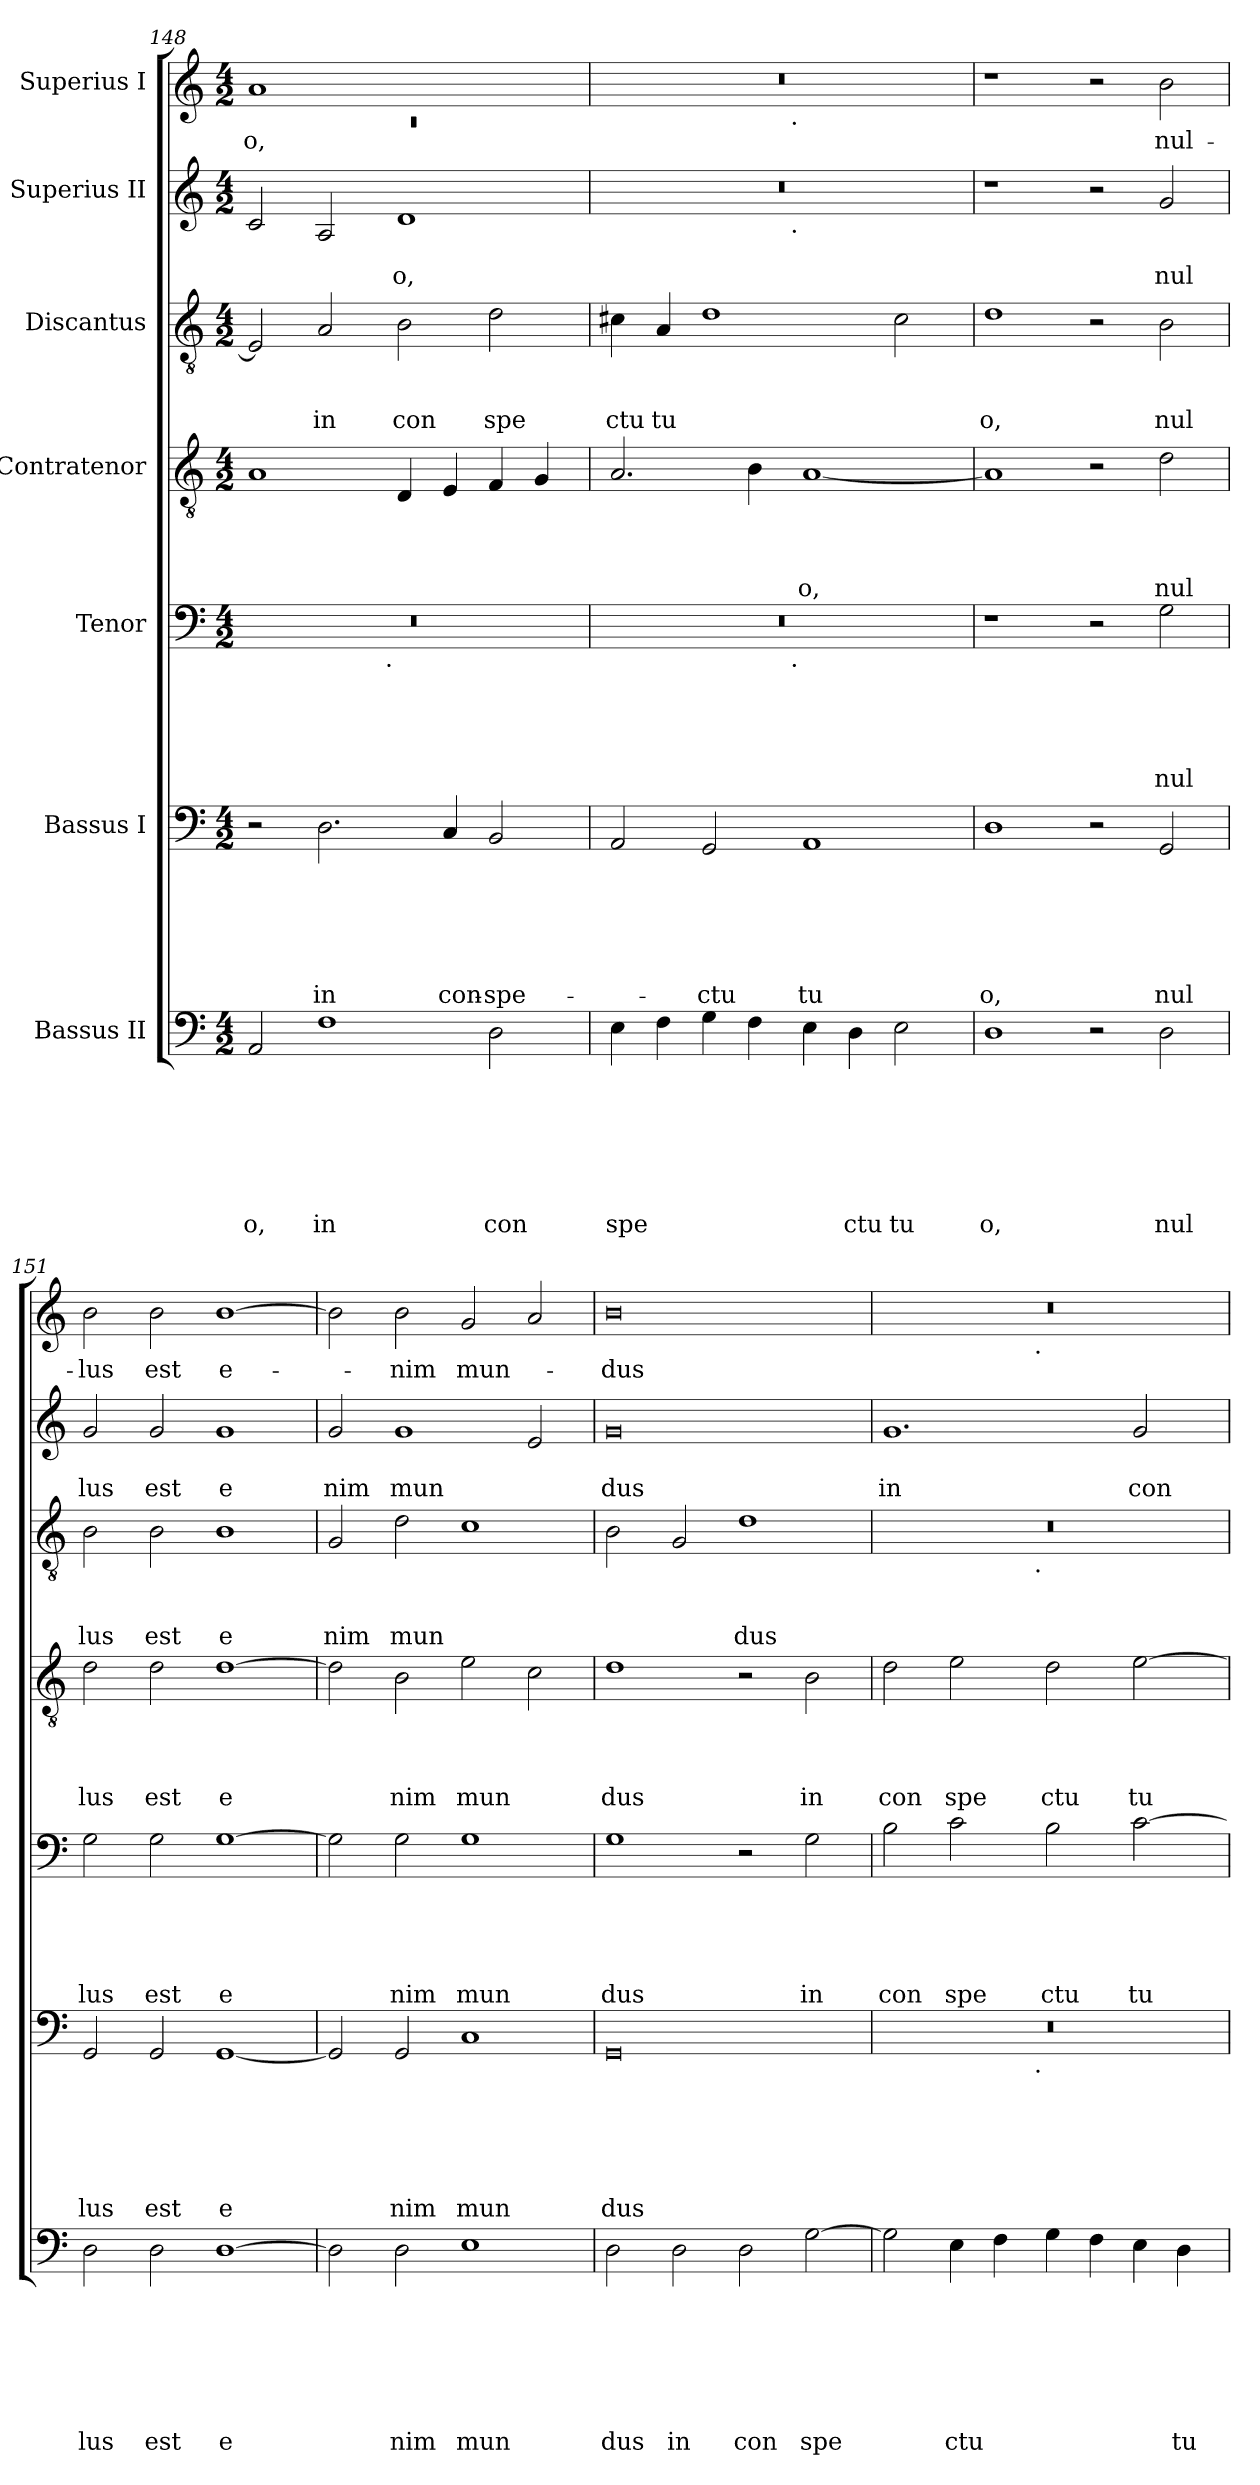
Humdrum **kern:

**kern	**text	**text	**text	**text	**text	**text	**text	**kern	**text	**text	**text	**text	**text	**text	**kern	**text	**text	**text	**text	**text	**kern	**text	**text	**text	**text	**kern	**text	**text	**text	**kern	**text	**text	**kern	**text
*part7	*part7	*part7	*part7	*part7	*part7	*part7	*part7	*part6	*part6	*part6	*part6	*part6	*part6	*part6	*part5	*part5	*part5	*part5	*part5	*part5	*part4	*part4	*part4	*part4	*part4	*part3	*part3	*part3	*part3	*part2	*part2	*part2	*part1	*part1
*staff7	*staff7	*staff7	*staff7	*staff7	*staff7	*staff7	*staff7	*staff6	*staff6	*staff6	*staff6	*staff6	*staff6	*staff6	*staff5	*staff5	*staff5	*staff5	*staff5	*staff5	*staff4	*staff4	*staff4	*staff4	*staff4	*staff3	*staff3	*staff3	*staff3	*staff2	*staff2	*staff2	*staff1	*staff1
*I"Bassus II	*	*	*	*	*	*	*	*I"Bassus I	*	*	*	*	*	*	*I"Tenor	*	*	*	*	*	*I"Contratenor	*	*	*	*	*I"Discantus	*	*	*	*I"Superius II	*	*	*I"Superius I	*
*clefF4	*	*	*	*	*	*	*	*clefF4	*	*	*	*	*	*	*clefF4	*	*	*	*	*	*clefGv2	*	*	*	*	*clefGv2	*	*	*	*clefG2	*	*	*clefG2	*
*k[]	*	*	*	*	*	*	*	*k[]	*	*	*	*	*	*	*k[]	*	*	*	*	*	*k[]	*	*	*	*	*k[]	*	*	*	*k[]	*	*	*k[]	*
*C:	*	*	*	*	*	*	*	*C:	*	*	*	*	*	*	*C:	*	*	*	*	*	*C:	*	*	*	*	*C:	*	*	*	*C:	*	*	*C:	*
*M4/2	*	*	*	*	*	*	*	*M4/2	*	*	*	*	*	*	*M4/2	*	*	*	*	*	*M4/2	*	*	*	*	*M4/2	*	*	*	*M4/2	*	*	*M4/2	*
=148	=148	=148	=148	=148	=148	=148	=148	=148	=148	=148	=148	=148	=148	=148	=148	=148	=148	=148	=148	=148	=148	=148	=148	=148	=148	=148	=148	=148	=148	=148	=148	=148	=148	=148
*	*	*	*	*	*	*	*	*	*	*	*	*	*	*	*	*	*	*	*	*	*	*	*	*	*	*	*	*	*	*	*	*	*^	*
!	!	!	!	!	!	!	!LO:LY:b	!	!	!	!	!	!	!	!	!	!	!	!	!	!	!	!	!	!	!	!	!	!	!	!	!	!	!LO:N:vis=1	!LO:LY:b
*	*	*	*	*	*	*	*	*	*	*	*	*	*	*	*^	*	*	*	*	*	*	*	*	*	*	*	*	*	*	*	*	*	*	*	*
2AA/	.	.	.	.	.	.	o,	2r	.	.	.	.	.	.	0r	2ryy	.	.	.	.	.	1A	.	.	.	.	2E/]	.	.	.	2c/	.	.	1a	0rc	o,
!	!	!	!	!	!	!	!LO:LY:b	!	!	!	!	!	!	!LO:LY:b	!	!	!	!	!	!	!	!	!	!	!	!	!	!	!	!LO:LY:b	!	!	!	!	!	!
1F	.	.	.	.	.	.	in	2.D\	.	.	.	.	.	in	.	4...ryy	.	.	.	.	.	.	.	.	.	.	2A/	.	.	in	2A/	.	.	.	.	.
!	!	!	!	!	!	!	!	!	!	!	!	!	!	!	!	!LO:TX:b:t=.	!	!	!	!	!	!	!	!	!	!	!	!	!	!	!	!	!	!	!	!
.	.	.	.	.	.	.	.	.	.	.	.	.	.	.	.	1ryy	.	.	.	.	.	.	.	.	.	.	.	.	.	.	.	.	.	.	.	.
!	!	!	!	!	!	!	!	!	!	!	!	!	!	!	!	!	!	!	!	!	!	!	!	!	!	!	!	!	!	!LO:LY:b	!	!	!LO:LY:b	!	!	!
.	.	.	.	.	.	.	.	.	.	.	.	.	.	.	.	.	.	.	.	.	.	4D/	.	.	.	.	2B\	.	.	con	1d	.	o,	1ryy	.	.
!	!	!	!	!	!	!	!	!	!	!	!	!	!	!LO:LY:b	!	!	!	!	!	!	!	!	!	!	!	!	!	!	!	!	!	!	!	!	!	!
.	.	.	.	.	.	.	.	4C/	.	.	.	.	.	con-	.	.	.	.	.	.	.	4E/	.	.	.	.	.	.	.	.	.	.	.	.	.	.
!	!	!	!	!	!	!	!LO:LY:b	!	!	!	!	!	!	!LO:LY:b	!	!	!	!	!	!	!	!	!	!	!	!	!	!	!	!LO:LY:b	!	!	!	!	!	!
2D\	.	.	.	.	.	.	con	2BB/	.	.	.	.	.	-spe-	.	.	.	.	.	.	.	4F/	.	.	.	.	2d\	.	.	spe	.	.	.	.	.	.
.	.	.	.	.	.	.	.	.	.	.	.	.	.	.	.	.	.	.	.	.	.	4G/	.	.	.	.	.	.	.	.	.	.	.	.	.	.
.	.	.	.	.	.	.	.	.	.	.	.	.	.	.	.	32ryy	.	.	.	.	.	.	.	.	.	.	.	.	.	.	.	.	.	.	.	.
!!LO:LB:g=z	!!
=149	=149	=149	=149	=149	=149	=149	=149	=149	=149	=149	=149	=149	=149	=149	=149	=149	=149	=149	=149	=149	=149	=149	=149	=149	=149	=149	=149	=149	=149	=149	=149	=149	=149	=149	=149	=149
!	!	!	!	!	!	!	!LO:LY:b	!	!	!	!	!	!	!	!	!	!	!	!	!	!	!	!	!	!	!	!	!	!	!LO:LY:b	!	!	!	!	!	!
*	*	*	*	*	*	*	*	*	*	*	*	*	*	*	*	*	*	*	*	*	*	*	*	*	*	*	*	*	*	*	*^	*	*	*	*	*
4E\	.	.	.	.	.	.	spe	2AA/	.	.	.	.	.	.	0r	2ryy	.	.	.	.	.	2.A/	.	.	.	.	4c#X\	.	.	ctu	0r	2ryy	.	.	0r	2ryy	.
!	!	!	!	!	!	!	!	!	!	!	!	!	!	!	!	!	!	!	!	!	!	!	!	!	!	!	!	!	!	!LO:LY:b	!	!	!	!	!	!	!
4F\	.	.	.	.	.	.	.	.	.	.	.	.	.	.	.	.	.	.	.	.	.	.	.	.	.	.	4A/	.	.	tu	.	.	.	.	.	.	.
!	!	!	!	!	!	!	!	!	!	!	!	!	!	!LO:LY:b	!	!	!	!	!	!	!	!	!	!	!	!	!	!	!	!	!	!	!	!	!	!	!
4G\	.	.	.	.	.	.	.	2GG/	.	.	.	.	.	-ctu	.	4...ryy	.	.	.	.	.	.	.	.	.	.	1d	.	.	.	.	4...ryy	.	.	.	4...ryy	.
4F\	.	.	.	.	.	.	.	.	.	.	.	.	.	.	.	.	.	.	.	.	.	4B\	.	.	.	.	.	.	.	.	.	.	.	.	.	.	.
!	!	!	!	!	!	!	!	!	!	!	!	!	!	!	!	!	!	!	!	!	!	!	!	!	!	!	!	!	!	!	!	!	!	!	!	!LO:TX:b:t=.	!
!	!	!	!	!	!	!	!	!	!	!	!	!	!	!	!	!	!	!	!	!	!	!	!	!	!	!	!	!	!	!	!	!LO:TX:b:t=.	!	!	!	!	!
!	!	!	!	!	!	!	!	!	!	!	!	!	!	!	!	!LO:TX:b:t=.	!	!	!	!	!	!	!	!	!	!	!	!	!	!	!	!	!	!	!	!	!
.	.	.	.	.	.	.	.	.	.	.	.	.	.	.	.	1ryy	.	.	.	.	.	.	.	.	.	.	.	.	.	.	.	1ryy	.	.	.	1ryy	.
!	!	!	!	!	!	!	!	!	!	!	!	!	!	!LO:LY:b	!	!	!	!	!	!	!	!	!	!	!	!LO:LY:b	!	!	!	!	!	!	!	!	!	!	!
4E\	.	.	.	.	.	.	.	1AA	.	.	.	.	.	tu	.	.	.	.	.	.	.	[<1A	.	.	.	o,	.	.	.	.	.	.	.	.	.	.	.
!	!	!	!	!	!	!	!LO:LY:b	!	!	!	!	!	!	!	!	!	!	!	!	!	!	!	!	!	!	!	!	!	!	!	!	!	!	!	!	!	!
4D\	.	.	.	.	.	.	ctu	.	.	.	.	.	.	.	.	.	.	.	.	.	.	.	.	.	.	.	.	.	.	.	.	.	.	.	.	.	.
!	!	!	!	!	!	!	!LO:LY:b	!	!	!	!	!	!	!	!	!	!	!	!	!	!	!	!	!	!	!	!	!	!	!	!	!	!	!	!	!	!
2E\	.	.	.	.	.	.	tu	.	.	.	.	.	.	.	.	.	.	.	.	.	.	.	.	.	.	.	2c#\	.	.	.	.	.	.	.	.	.	.
.	.	.	.	.	.	.	.	.	.	.	.	.	.	.	.	32ryy	.	.	.	.	.	.	.	.	.	.	.	.	.	.	.	32ryy	.	.	.	32ryy	.
=150	=150	=150	=150	=150	=150	=150	=150	=150	=150	=150	=150	=150	=150	=150	=150	=150	=150	=150	=150	=150	=150	=150	=150	=150	=150	=150	=150	=150	=150	=150	=150	=150	=150	=150	=150	=150	=150
!	!	!	!	!	!	!	!LO:LY:b	!	!	!	!	!	!	!LO:LY:b	!	!	!	!	!	!	!	!	!	!	!	!	!	!	!	!LO:LY:b	!	!	!	!	!	!	!
*	*	*	*	*	*	*	*	*	*	*	*	*	*	*	*	*	*	*	*	*	*	*	*	*	*	*	*	*	*	*	*v	*v	*	*	*	*	*
*	*	*	*	*	*	*	*	*	*	*	*	*	*	*	*v	*v	*	*	*	*	*	*	*	*	*	*	*	*	*	*	*	*	*	*v	*v	*
1D	.	.	.	.	.	.	o,	1D	.	.	.	.	.	o,	1r	.	.	.	.	.	1A]	.	.	.	.	1d	.	.	o,	1r	.	.	1r	.
2r	.	.	.	.	.	.	.	2r	.	.	.	.	.	.	2r	.	.	.	.	.	2r	.	.	.	.	2r	.	.	.	2r	.	.	2r	.
!	!	!	!	!	!	!	!LO:LY:b	!	!	!	!	!	!	!LO:LY:b	!	!	!	!	!	!LO:LY:b	!	!	!	!	!LO:LY:b	!	!	!	!LO:LY:b	!	!	!LO:LY:b	!	!LO:LY:b
2D\	.	.	.	.	.	.	nul	2GG/	.	.	.	.	.	nul	2G\	.	.	.	.	nul	2d\	.	.	.	nul	2B\	.	.	nul	2g/	.	nul	2b\	nul-
=151	=151	=151	=151	=151	=151	=151	=151	=151	=151	=151	=151	=151	=151	=151	=151	=151	=151	=151	=151	=151	=151	=151	=151	=151	=151	=151	=151	=151	=151	=151	=151	=151	=151	=151
!	!	!	!	!	!	!	!LO:LY:b	!	!	!	!	!	!	!LO:LY:b	!	!	!	!	!	!LO:LY:b	!	!	!	!	!LO:LY:b	!	!	!	!LO:LY:b	!	!	!LO:LY:b	!	!LO:LY:b
2D\	.	.	.	.	.	.	lus	2GG/	.	.	.	.	.	lus	2G\	.	.	.	.	lus	2d\	.	.	.	lus	2B\	.	.	lus	2g/	.	lus	2b\	-lus
!	!	!	!	!	!	!	!LO:LY:b	!	!	!	!	!	!	!LO:LY:b	!	!	!	!	!	!LO:LY:b	!	!	!	!	!LO:LY:b	!	!	!	!LO:LY:b	!	!	!LO:LY:b	!	!LO:LY:b
2D\	.	.	.	.	.	.	est	2GG/	.	.	.	.	.	est	2G\	.	.	.	.	est	2d\	.	.	.	est	2B\	.	.	est	2g/	.	est	2b\	est
!	!	!	!	!	!	!	!LO:LY:b:rj	!	!	!	!	!	!	!LO:LY:b:rj	!	!	!	!	!	!LO:LY:b:rj	!	!	!	!	!LO:LY:b:rj	!	!	!	!LO:LY:b	!	!	!LO:LY:b	!	!LO:LY:b:rj
[>1D	.	.	.	.	.	.	e	[<1GG	.	.	.	.	.	e	[>1G	.	.	.	.	e	[>1d	.	.	.	e	1B	.	.	e	1g	.	e	[>1b	e-
=152	=152	=152	=152	=152	=152	=152	=152	=152	=152	=152	=152	=152	=152	=152	=152	=152	=152	=152	=152	=152	=152	=152	=152	=152	=152	=152	=152	=152	=152	=152	=152	=152	=152	=152
!	!	!	!	!	!	!	!	!	!	!	!	!	!	!	!	!	!	!	!	!	!	!	!	!	!	!	!	!	!LO:LY:b	!	!	!LO:LY:b	!	!
2D\]	.	.	.	.	.	.	.	2GG/]	.	.	.	.	.	.	2G\]	.	.	.	.	.	2d\]	.	.	.	.	2G/	.	.	nim	2g/	.	nim	2b\]	.
!	!	!	!	!	!	!	!LO:LY:b	!	!	!	!	!	!	!LO:LY:b	!	!	!	!	!	!LO:LY:b	!	!	!	!	!LO:LY:b	!	!	!	!LO:LY:b	!	!	!LO:LY:b	!	!LO:LY:b
2D\	.	.	.	.	.	.	nim	2GG/	.	.	.	.	.	nim	2G\	.	.	.	.	nim	2B\	.	.	.	nim	2d\	.	.	mun	1g	.	mun	2b\	-nim
!	!	!	!	!	!	!	!LO:LY:b	!	!	!	!	!	!	!LO:LY:b	!	!	!	!	!	!LO:LY:b	!	!	!	!	!LO:LY:b	!	!	!	!	!	!	!	!	!LO:LY:b
1E	.	.	.	.	.	.	mun	1C	.	.	.	.	.	mun	1G	.	.	.	.	mun	2e\	.	.	.	mun	1c	.	.	.	.	.	.	2g/	mun-
.	.	.	.	.	.	.	.	.	.	.	.	.	.	.	.	.	.	.	.	.	2c\	.	.	.	.	.	.	.	.	2e/	.	.	2a/	.
=153	=153	=153	=153	=153	=153	=153	=153	=153	=153	=153	=153	=153	=153	=153	=153	=153	=153	=153	=153	=153	=153	=153	=153	=153	=153	=153	=153	=153	=153	=153	=153	=153	=153	=153
!	!	!	!	!	!	!	!LO:LY:b	!	!	!	!	!	!	!LO:LY:b	!	!	!	!	!	!LO:LY:b	!	!	!	!	!LO:LY:b	!	!	!	!	!	!	!LO:LY:b	!	!LO:LY:b
2D\	.	.	.	.	.	.	dus	0GG	.	.	.	.	.	dus	1G	.	.	.	.	dus	1d	.	.	.	dus	2B\	.	.	.	0g	.	dus	0b	-dus
!	!	!	!	!	!	!	!LO:LY:b	!	!	!	!	!	!	!	!	!	!	!	!	!	!	!	!	!	!	!	!	!	!	!	!	!	!	!
2D\	.	.	.	.	.	.	in	.	.	.	.	.	.	.	.	.	.	.	.	.	.	.	.	.	.	2G/	.	.	.	.	.	.	.	.
!	!	!	!	!	!	!	!LO:LY:b	!	!	!	!	!	!	!	!	!	!	!	!	!	!	!	!	!	!	!	!	!	!LO:LY:b	!	!	!	!	!
2D\	.	.	.	.	.	.	con	.	.	.	.	.	.	.	2r	.	.	.	.	.	2r	.	.	.	.	1d	.	.	dus	.	.	.	.	.
!	!	!	!	!	!	!	!LO:LY:b	!	!	!	!	!	!	!	!	!	!	!	!	!LO:LY:b	!	!	!	!	!LO:LY:b	!	!	!	!	!	!	!	!	!
[>2G\	.	.	.	.	.	.	spe	.	.	.	.	.	.	.	2G\	.	.	.	.	in	2B\	.	.	.	in	.	.	.	.	.	.	.	.	.
=154	=154	=154	=154	=154	=154	=154	=154	=154	=154	=154	=154	=154	=154	=154	=154	=154	=154	=154	=154	=154	=154	=154	=154	=154	=154	=154	=154	=154	=154	=154	=154	=154	=154	=154
!	!	!	!	!	!	!	!	!	!	!	!	!	!	!	!	!	!	!	!	!LO:LY:b	!	!	!	!	!LO:LY:b	!	!	!	!	!	!	!LO:LY:b	!	!
*	*	*	*	*	*	*	*	*^	*	*	*	*	*	*	*	*	*	*	*	*	*	*	*	*	*	*^	*	*	*	*	*	*	*^	*
2G\]	.	.	.	.	.	.	.	0r	2ryy	.	.	.	.	.	.	2B\	.	.	.	.	con	2d\	.	.	.	con	0r	2ryy	.	.	.	1.g	.	in	0r	2ryy	.
!	!	!	!	!	!	!	!LO:LY:b	!	!	!	!	!	!	!	!	!	!	!	!	!	!LO:LY:b	!	!	!	!	!LO:LY:b	!	!	!	!	!	!	!	!	!	!	!
4E\	.	.	.	.	.	.	ctu	.	4...ryy	.	.	.	.	.	.	2c\	.	.	.	.	spe	2e\	.	.	.	spe	.	4...ryy	.	.	.	.	.	.	.	4...ryy	.
4F\	.	.	.	.	.	.	.	.	.	.	.	.	.	.	.	.	.	.	.	.	.	.	.	.	.	.	.	.	.	.	.	.	.	.	.	.	.
!	!	!	!	!	!	!	!	!	!	!	!	!	!	!	!	!	!	!	!	!	!	!	!	!	!	!	!	!	!	!	!	!	!	!	!	!LO:TX:b:t=.	!
!	!	!	!	!	!	!	!	!	!	!	!	!	!	!	!	!	!	!	!	!	!	!	!	!	!	!	!	!LO:TX:b:t=.	!	!	!	!	!	!	!	!	!
!	!	!	!	!	!	!	!	!	!LO:TX:b:t=.	!	!	!	!	!	!	!	!	!	!	!	!	!	!	!	!	!	!	!	!	!	!	!	!	!	!	!	!
.	.	.	.	.	.	.	.	.	1ryy	.	.	.	.	.	.	.	.	.	.	.	.	.	.	.	.	.	.	1ryy	.	.	.	.	.	.	.	1ryy	.
!	!	!	!	!	!	!	!	!	!	!	!	!	!	!	!	!	!	!	!	!	!LO:LY:b	!	!	!	!	!LO:LY:b	!	!	!	!	!	!	!	!	!	!	!
4G\	.	.	.	.	.	.	.	.	.	.	.	.	.	.	.	2B\	.	.	.	.	ctu	2d\	.	.	.	ctu	.	.	.	.	.	.	.	.	.	.	.
4F\	.	.	.	.	.	.	.	.	.	.	.	.	.	.	.	.	.	.	.	.	.	.	.	.	.	.	.	.	.	.	.	.	.	.	.	.	.
!	!	!	!	!	!	!	!	!	!	!	!	!	!	!	!	!	!	!	!	!	!LO:LY:b	!	!	!	!	!LO:LY:b	!	!	!	!	!	!	!	!LO:LY:b	!	!	!
4E\	.	.	.	.	.	.	.	.	.	.	.	.	.	.	.	[>2c\	.	.	.	.	tu	[>2e\	.	.	.	tu	.	.	.	.	.	2g/	.	con	.	.	.
!	!	!	!	!	!	!	!LO:LY:b	!	!	!	!	!	!	!	!	!	!	!	!	!	!	!	!	!	!	!	!	!	!	!	!	!	!	!	!	!	!
4D\	.	.	.	.	.	.	tu	.	.	.	.	.	.	.	.	.	.	.	.	.	.	.	.	.	.	.	.	.	.	.	.	.	.	.	.	.	.
.	.	.	.	.	.	.	.	.	32ryy	.	.	.	.	.	.	.	.	.	.	.	.	.	.	.	.	.	.	32ryy	.	.	.	.	.	.	.	32ryy	.
*	*	*	*	*	*	*	*	*v	*v	*	*	*	*	*	*	*	*	*	*	*	*	*	*	*	*	*	*v	*v	*	*	*	*	*	*	*v	*v	*
=	=	=	=	=	=	=	=	=	=	=	=	=	=	=	=	=	=	=	=	=	=	=	=	=	=	=	=	=	=	=	=	=	=	=
*-	*-	*-	*-	*-	*-	*-	*-	*-	*-	*-	*-	*-	*-	*-	*-	*-	*-	*-	*-	*-	*-	*-	*-	*-	*-	*-	*-	*-	*-	*-	*-	*-	*-	*-
